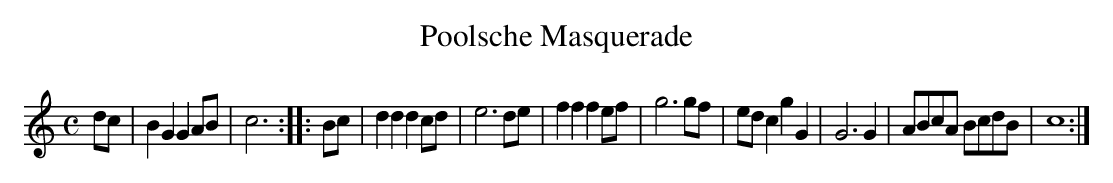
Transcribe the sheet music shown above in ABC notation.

X:1
T:Poolsche Masquerade
M:C
K:Cmaj
dc|B2G2G2AB|c6:||:Bc|d2d2d2cd|e6de|f2f2f2ef|g6gf|edc2g2G2|G6G2|ABcA BcdB|c8:|
